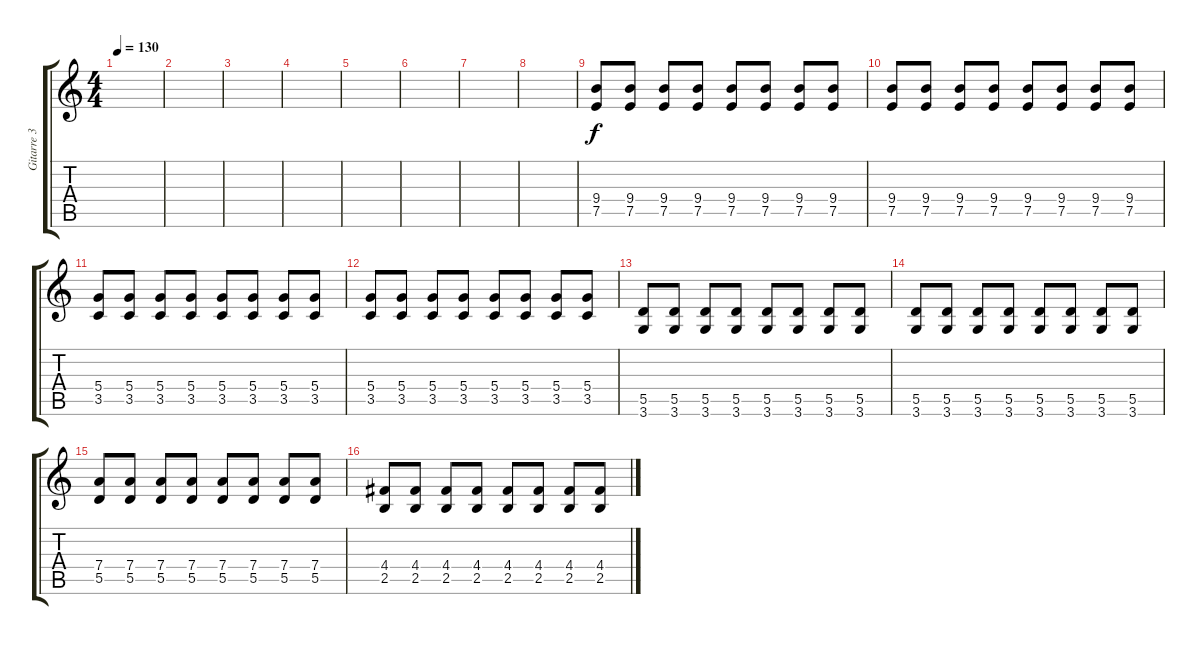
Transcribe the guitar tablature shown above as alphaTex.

\track ("Gitarre 3" "Gitarre 3") {instrument distortionguitar}
\staff {score tabs}
\tuning (E4 B3 G3 D3 A2 E2) {hide}
\ts (4 4)
\tempo 130
\clef g2
\ks c
|
|
|
|
|
|
|
|
(9.4 7.5).8 (9.4 7.5).8 (9.4 7.5).8 (9.4 7.5).8 (9.4 7.5).8 (9.4 7.5).8 (9.4 7.5).8 (9.4 7.5).8 |
(9.4 7.5).8 (9.4 7.5).8 (9.4 7.5).8 (9.4 7.5).8 (9.4 7.5).8 (9.4 7.5).8 (9.4 7.5).8 (9.4 7.5).8 |
(5.4 3.5).8 (5.4 3.5).8 (5.4 3.5).8 (5.4 3.5).8 (5.4 3.5).8 (5.4 3.5).8 (5.4 3.5).8 (5.4 3.5).8 |
(5.4 3.5).8 (5.4 3.5).8 (5.4 3.5).8 (5.4 3.5).8 (5.4 3.5).8 (5.4 3.5).8 (5.4 3.5).8 (5.4 3.5).8 |
(5.5 3.6).8 (5.5 3.6).8 (5.5 3.6).8 (5.5 3.6).8 (5.5 3.6).8 (5.5 3.6).8 (5.5 3.6).8 (5.5 3.6).8 |
(5.5 3.6).8 (5.5 3.6).8 (5.5 3.6).8 (5.5 3.6).8 (5.5 3.6).8 (5.5 3.6).8 (5.5 3.6).8 (5.5 3.6).8 |
(7.4 5.5).8 (7.4 5.5).8 (7.4 5.5).8 (7.4 5.5).8 (7.4 5.5).8 (7.4 5.5).8 (7.4 5.5).8 (7.4 5.5).8 |
(4.4 2.5).8 (4.4 2.5).8 (4.4 2.5).8 (4.4 2.5).8 (4.4 2.5).8 (4.4 2.5).8 (4.4 2.5).8 (4.4 2.5).8
